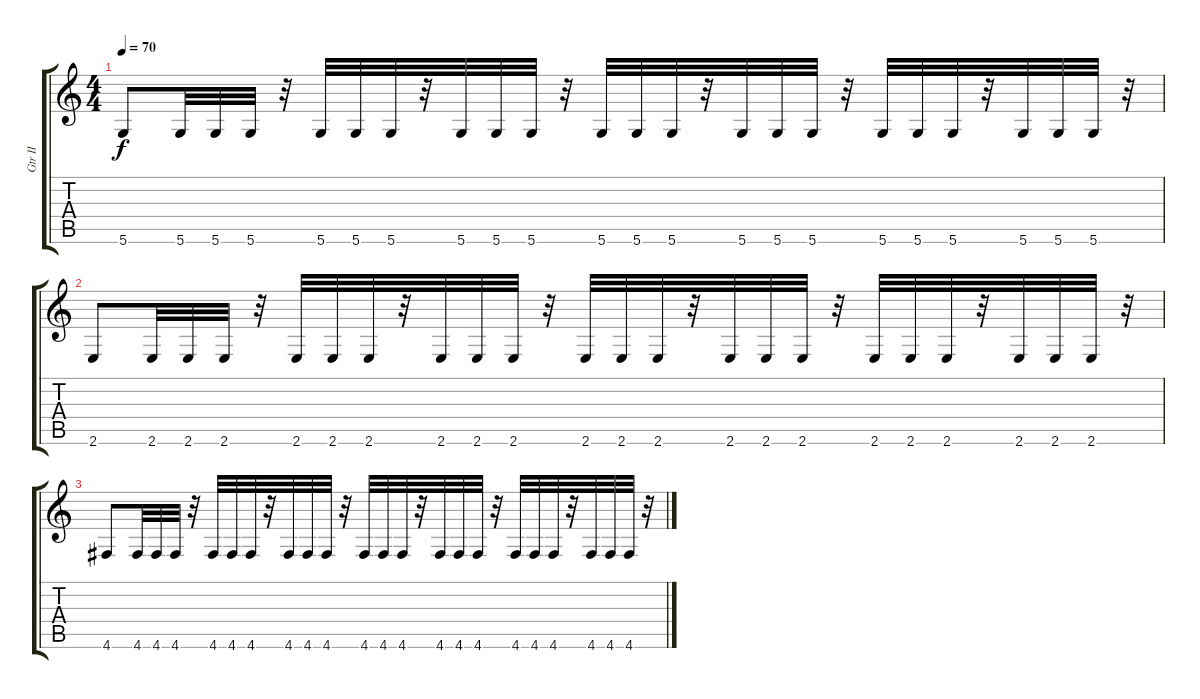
\track ("Gtr II" "Gtr II") {instrument electricguitarmuted}
\staff {score tabs}
\tuning (E4 B3 G3 D3 A2 D2) {hide}
\ts (4 4)
\tempo 70
\clef g2
\ks c
5.6.8{dy f} 5.6.32 5.6.32 5.6.32 r.32 5.6.32 5.6.32 5.6.32 r.32 5.6.32 5.6.32 5.6.32 r.32 5.6.32 5.6.32 5.6.32 r.32 5.6.32 5.6.32 5.6.32 r.32 5.6.32 5.6.32 5.6.32 r.32 5.6.32 5.6.32 5.6.32 r.32 |
2.6.8 2.6.32 2.6.32 2.6.32 r.32 2.6.32 2.6.32 2.6.32 r.32 2.6.32 2.6.32 2.6.32 r.32 2.6.32 2.6.32 2.6.32 r.32 2.6.32 2.6.32 2.6.32 r.32 2.6.32 2.6.32 2.6.32 r.32 2.6.32 2.6.32 2.6.32 r.32 |
4.6.8 4.6.32 4.6.32 4.6.32 r.32 4.6.32 4.6.32 4.6.32 r.32 4.6.32 4.6.32 4.6.32 r.32 4.6.32 4.6.32 4.6.32 r.32 4.6.32 4.6.32 4.6.32 r.32 4.6.32 4.6.32 4.6.32 r.32 4.6.32 4.6.32 4.6.32 r.32
